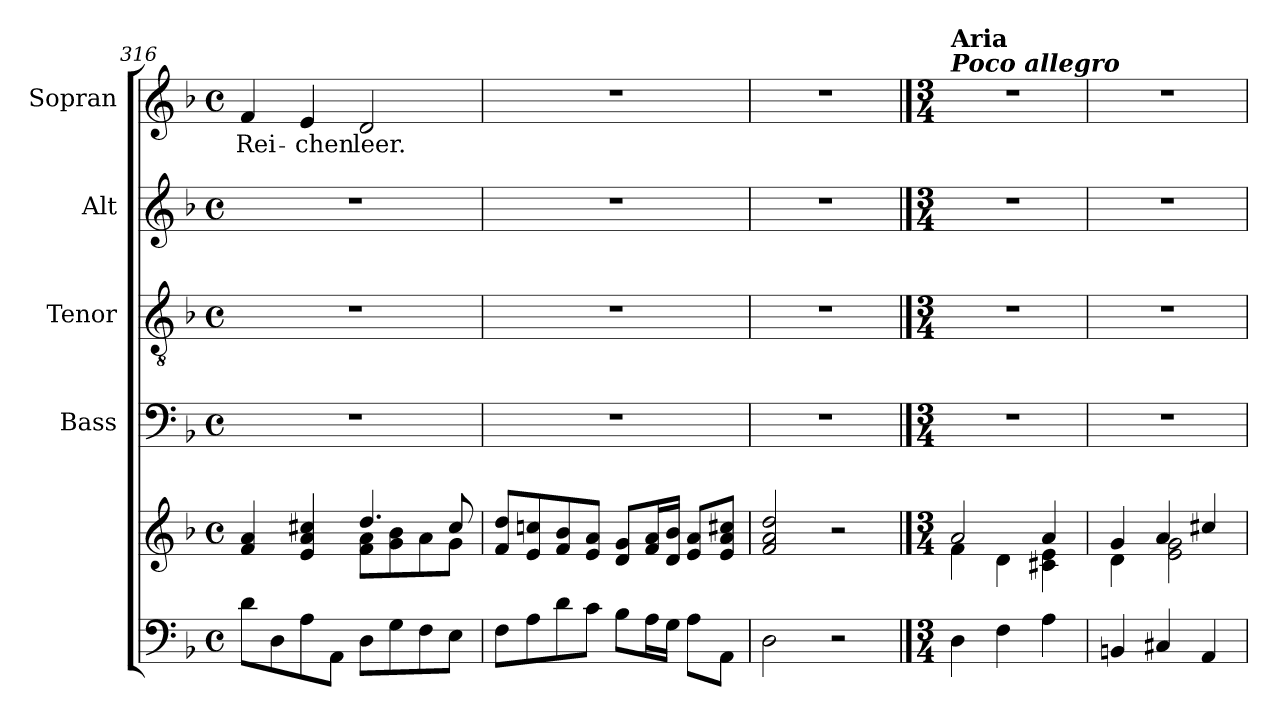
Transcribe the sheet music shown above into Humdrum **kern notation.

**kern	**kern	**kern	**kern	**kern	**kern	**text
*part5	*part5	*part4	*part3	*part2	*part1	*part1
*staff6	*staff5	*staff4	*staff3	*staff2	*staff1	*staff1
*	*	*I"Bass	*I"Tenor	*I"Alt	*I"Sopran	*
*	*	*I'B.	*I'T.	*I'A.	*I'S.	*
*clefF4	*clefG2	*clefF4	*clefGv2	*clefG2	*clefG2	*
*k[b-]	*k[b-]	*k[b-]	*k[b-]	*k[b-]	*k[b-]	*
*F:	*F:	*F:	*F:	*F:	*F:	*
*M4/4	*M4/4	*M4/4	*M4/4	*M4/4	*M4/4	*
*met(c)	*met(c)	*met(c)	*met(c)	*met(c)	*met(c)	*
=316	=316	=316	=316	=316	=316	=316
*	*^	*	*	*	*	*
!	!	!	!	!	!	!	!LO:LY:b
8d\L	4f/ 4a/	2ryy	1r	1r	1r	4f/	Rei-
8D\	.	.	.	.	.	.	.
!	!	!	!	!	!	!	!LO:LY:b
8A\	4e/ 4a/ 4cc#X/	.	.	.	.	4e/	-chen
8AA\J	.	.	.	.	.	.	.
!	!	!	!	!	!	!	!LO:LY:b
8D\L	4.dd/	8f\ 8a\L	.	.	.	2d/	leer.
8G\	.	8g\ 8b-\	.	.	.	.	.
8F\	.	8a\	.	.	.	.	.
8E\J	8cc#/	8g\J	.	.	.	.	.
*	*v	*v	*	*	*	*	*
=317	=317	=317	=317	=317	=317	=317
8F\L	8f/ 8dd/L	1r	1r	1r	1r	.
8A\	8e/ 8ccn/	.	.	.	.	.
8d\	8f/ 8b-/	.	.	.	.	.
8c\J	8e/ 8a/J	.	.	.	.	.
8B-\L	8d/ 8g/L	.	.	.	.	.
16A\L	16f/ 16a/L	.	.	.	.	.
16G\JJ	16d/ 16b-/JJ	.	.	.	.	.
8A\L	8e/ 8a/L	.	.	.	.	.
8AA\J	8e/ 8a/ 8cc#X/J	.	.	.	.	.
=318	=318	=318	=318	=318	=318	=318
2D\	2f/ 2a/ 2dd/	1r	1r	1r	1r	.
2r	2r	.	.	.	.	.
!!LO:PB:g=z
==319	==319	==319	==319	==319	==319	==319
*M3/4	*M3/4	*M3/4	*M3/4	*M3/4	*M3/4	*
*	*^	*	*	*	*	*
!	!	!	!	!	!	!LO:TX:a:Bi:t=Poco allegro	!
!	!	!	!	!	!	!LO:TX:a:B:t=Aria	!
4D\	2a/	4f\	2.r	2.r	2.r	2.r	.
4F\	.	4d\	.	.	.	.	.
4A\	4a/	4c#X\ 4e\	.	.	.	.	.
=320	=320	=320	=320	=320	=320	=320	=320
4BBn/	4g/	4d\	2.r	2.r	2.r	2.r	.
4C#X/	4a/	2e\ 2g\	.	.	.	.	.
4AA/	4cc#X/	.	.	.	.	.	.
*	*v	*v	*	*	*	*	*
=	=	=	=	=	=	=
*-	*-	*-	*-	*-	*-	*-
